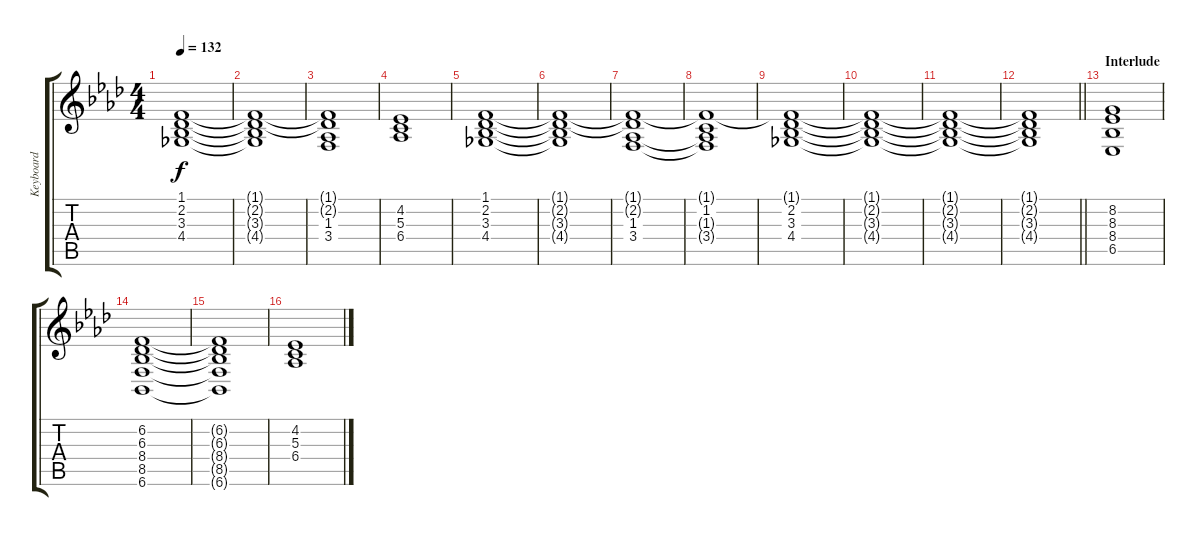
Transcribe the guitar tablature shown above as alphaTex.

\track ("Keyboard" "Keyboard") {instrument pad2warm}
\staff {score tabs}
\tuning (E4 B3 G3 D3 A2 E2) {hide}
\ts (4 4)
\tempo 132
\clef g2
\ks ab
(1.1{t} 2.2 3.3 4.4).1{dy f} |
(1.1{t} 2.2{t} 3.3{t} 4.4{t}).1 |
(1.1{t} 2.2{t} 1.3 3.4).1 |
(4.2 5.3 6.4).1 |
(1.1 2.2 3.3 4.4).1 |
(1.1{t} 2.2{t} 3.3{t} 4.4{t}).1 |
(1.1{t} 2.2{t} 1.3 3.4).1 |
(1.1{t} 1.2 1.3{t} 3.4{t}).1 |
(1.1{t} 2.2 3.3 4.4).1 |
(1.1{t} 2.2{t} 3.3{t} 4.4{t}).1 |
(1.1{t} 2.2{t} 3.3{t} 4.4{t}).1 |
\barLineRight lightlight
(1.1{t} 2.2{t} 3.3{t} 4.4{t}).1 |
\section ("" "Interlude")
(8.2 8.3 8.4 6.5).1 |
(6.2 6.3 8.4 8.5 6.6).1 |
(6.2{t} 6.3{t} 8.4{t} 8.5{t} 6.6{t}).1 |
(4.2 5.3 6.4).1
